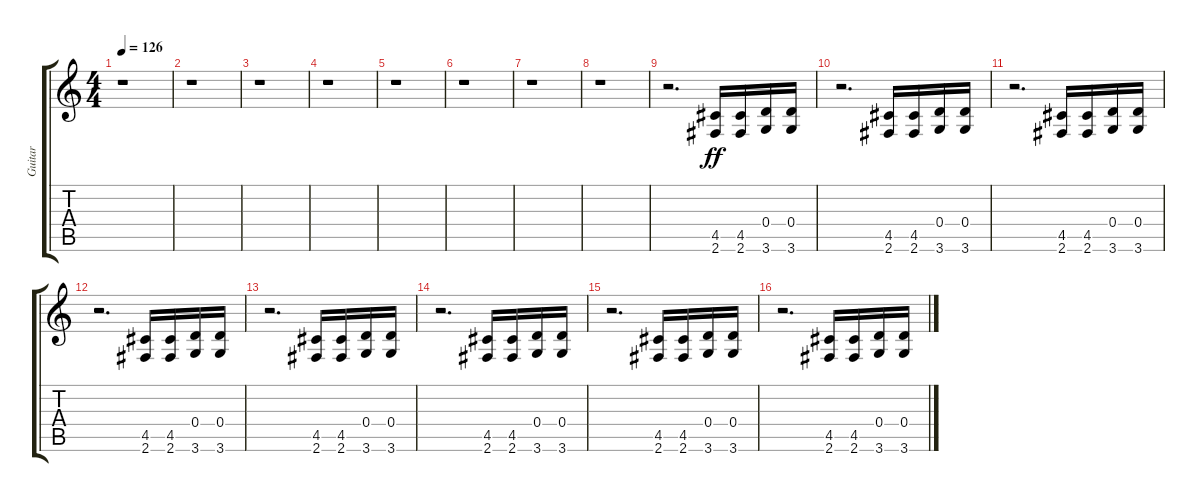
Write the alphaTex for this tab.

\track ("Guitar" "Guitar") {instrument distortionguitar}
\staff {score tabs}
\tuning (E4 B3 G3 D3 A2 E2) {hide}
\ts (4 4)
\tempo 126
\clef g2
\ks c
r.1{dy f} |
r.1 |
r.1 |
r.1 |
r.1 |
r.1 |
r.1 |
r.1 |
r.2{d} (4.5 2.6).16{dy ff} (4.5 2.6).16 (0.4 3.6).16 (0.4 3.6).16 |
r.2{d} (4.5 2.6).16 (4.5 2.6).16 (0.4 3.6).16 (0.4 3.6).16 |
r.2{d} (4.5 2.6).16 (4.5 2.6).16 (0.4 3.6).16 (0.4 3.6).16 |
r.2{d} (4.5 2.6).16 (4.5 2.6).16 (0.4 3.6).16 (0.4 3.6).16 |
r.2{d} (4.5 2.6).16 (4.5 2.6).16 (0.4 3.6).16 (0.4 3.6).16 |
r.2{d} (4.5 2.6).16 (4.5 2.6).16 (0.4 3.6).16 (0.4 3.6).16 |
r.2{d} (4.5 2.6).16 (4.5 2.6).16 (0.4 3.6).16 (0.4 3.6).16 |
r.2{d} (4.5 2.6).16 (4.5 2.6).16 (0.4 3.6).16 (0.4 3.6).16
